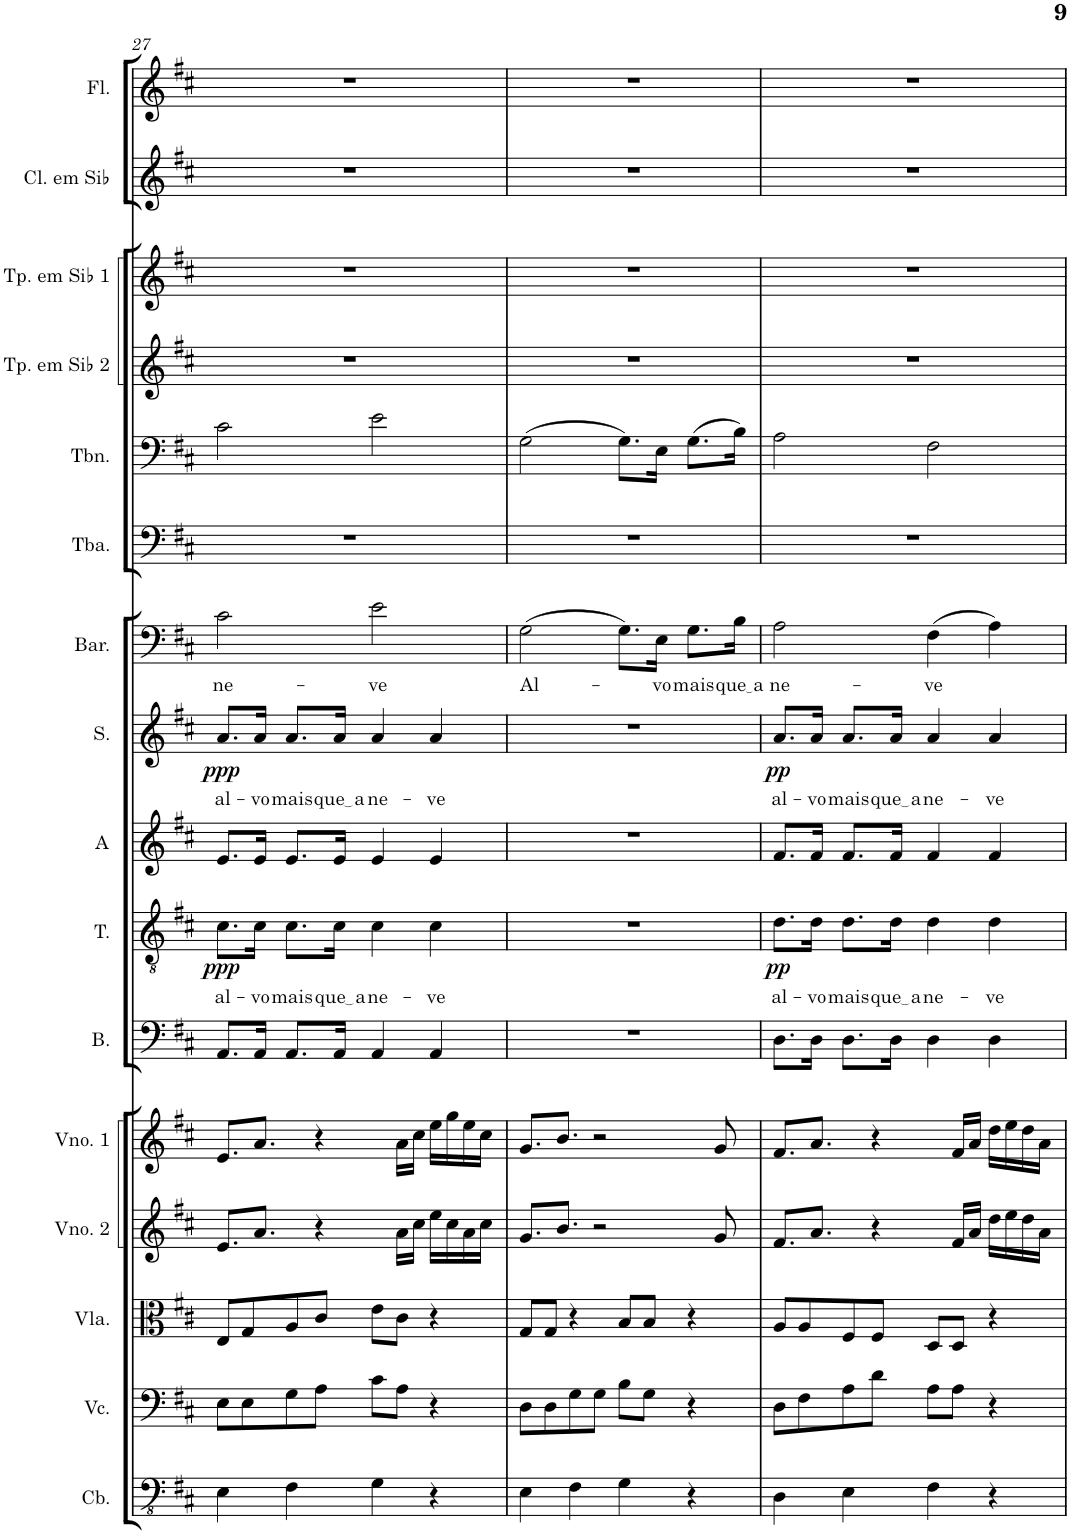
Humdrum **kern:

**kern	**kern	**kern	**kern	**kern	**kern	**kern	**text	**dynam	**kern	**kern	**text	**dynam	**kern	**text	**kern	**kern	**kern	**kern	**kern	**kern
*part16	*part15	*part14	*part13	*part12	*part11	*part10	*part10	*part10	*part9	*part8	*part8	*part8	*part7	*part7	*part6	*part5	*part4	*part3	*part2	*part1
*staff16	*staff15	*staff14	*staff13	*staff12	*staff11	*staff10	*staff10	*staff10	*staff9	*staff8	*staff8	*staff8	*staff7	*staff7	*staff6	*staff5	*staff4	*staff3	*staff2	*staff1
*I"Contrabaixo	*I"Violoncelo	*I"Viola	*I"Violino 2	*I"Violino 1	*I"Baixo	*I"Tenor	*	*	*I"Alto	*I"Soprano	*	*	*I"Barítono	*	*I"Tuba	*I"Trombone	*I"Tromp2  Sib	*I"Tromp Sib 1	*I"Clar Sib	*I"Flauta T.
*I'Cb.	*I'Vc.	*I'Vla.	*I'Vno. 2	*I'Vno. 1	*I'B.	*I'T.	*	*	*I'A	*I'S.	*	*	*I'Bar.	*	*I'Tba.	*I'Tbn.	*	*	*	*I'Fl.
!!LO:PB:g=z
*clefFv4	*clefF4	*clefC3	*clefG2	*clefG2	*clefF4	*clefGv2	*	*	*clefG2	*clefG2	*	*	*clefF4	*	*clefF4	*clefF4	*clefG2	*clefG2	*clefG2	*clefG2
*Trd7c12	*	*	*	*	*	*	*	*	*	*	*	*	*	*	*	*	*Trd1c2	*Trd1c2	*Trd1c2	*
*k[f#c#]	*k[f#c#]	*k[f#c#]	*k[f#c#]	*k[f#c#]	*k[f#c#]	*k[f#c#]	*	*	*k[f#c#]	*k[f#c#]	*	*	*k[f#c#]	*	*k[f#c#]	*k[f#c#]	*k[f#c#]	*k[f#c#]	*k[f#c#]	*k[f#c#]
*M4/4	*M4/4	*M4/4	*M4/4	*M4/4	*M4/4	*M4/4	*	*	*M4/4	*M4/4	*	*	*M4/4	*	*M4/4	*M4/4	*M4/4	*M4/4	*M4/4	*M4/4
=27	=27	=27	=27	=27	=27	=27	=27	=27	=27	=27	=27	=27	=27	=27	=27	=27	=27	=27	=27	=27
!	!	!	!	!	!	!	!LO:LY:b	!LO:DY:b	!	!	!LO:LY:b	!LO:DY:b	!	!LO:LY:b	!	!	!	!	!	!
4EE\	8E\L	8E/L	8.e/L	8.e/L	8.AA/L	8.c#\L	al-	ppp	8.e/L	8.a/L	al-	ppp	2c#\	ne-	1r	2c#\	1r	1r	1r	1r
.	8E\	8G/	.	.	.	.	.	.	.	.	.	.	.	.	.	.	.	.	.	.
!	!	!	!	!	!	!	!LO:LY:b	!	!	!	!LO:LY:b	!	!	!	!	!	!	!	!	!
.	.	.	8.a/J	8.a/J	16AA/Jk	16c#\Jk	-vo	.	16e/Jk	16a/Jk	-vo	.	.	.	.	.	.	.	.	.
!	!	!	!	!	!	!	!LO:LY:b	!	!	!	!LO:LY:b	!	!	!	!	!	!	!	!	!
4FF#\	8G\	8A/	.	.	8.AA/L	8.c#\L	mais	.	8.e/L	8.a/L	mais	.	.	.	.	.	.	.	.	.
.	8A\J	8c#/J	4r	4r	.	.	.	.	.	.	.	.	.	.	.	.	.	.	.	.
!	!	!	!	!	!	!	!LO:LY:b	!	!	!	!LO:LY:b	!	!	!	!	!	!	!	!	!
.	.	.	.	.	16AA/Jk	16c#\Jk	que a	.	16e/Jk	16a/Jk	que a	.	.	.	.	.	.	.	.	.
!	!	!	!	!	!	!	!LO:LY:b	!	!	!	!LO:LY:b	!	!	!LO:LY:b	!	!	!	!	!	!
4GG\	8c#\L	8e\L	.	.	4AA/	4c#\	ne-	.	4e/	4a/	ne-	.	2e\	-ve	.	2e\	.	.	.	.
.	8A\J	8c#\J	16a\LL	16a\LL	.	.	.	.	.	.	.	.	.	.	.	.	.	.	.	.
.	.	.	16cc#\JJ	16cc#\JJ	.	.	.	.	.	.	.	.	.	.	.	.	.	.	.	.
!	!	!	!	!	!	!	!LO:LY:b	!	!	!	!LO:LY:b	!	!	!	!	!	!	!	!	!
4r	4r	4r	16ee\LL	16ee\LL	4AA/	4c#\	-ve	.	4e/	4a/	-ve	.	.	.	.	.	.	.	.	.
.	.	.	16cc#\	16gg\	.	.	.	.	.	.	.	.	.	.	.	.	.	.	.	.
.	.	.	16a\	16ee\	.	.	.	.	.	.	.	.	.	.	.	.	.	.	.	.
.	.	.	16cc#\JJ	16cc#\JJ	.	.	.	.	.	.	.	.	.	.	.	.	.	.	.	.
=28	=28	=28	=28	=28	=28	=28	=28	=28	=28	=28	=28	=28	=28	=28	=28	=28	=28	=28	=28	=28
!	!	!	!	!	!	!	!	!	!	!	!	!	!	!LO:LY:b	!	!	!	!	!	!
4EE\	8D\L	8G/L	8.g/L	8.g/L	1r	1r	.	.	1r	1r	.	.	(2G\	Al-	1r	(2G\	1r	1r	1r	1r
.	8D\	8G/J	.	.	.	.	.	.	.	.	.	.	.	.	.	.	.	.	.	.
.	.	.	8.b/J	8.b/J	.	.	.	.	.	.	.	.	.	.	.	.	.	.	.	.
4FF#\	8G\	4r	.	.	.	.	.	.	.	.	.	.	.	.	.	.	.	.	.	.
.	8G\J	.	2r	2r	.	.	.	.	.	.	.	.	.	.	.	.	.	.	.	.
4GG\	8B\L	8B/L	.	.	.	.	.	.	.	.	.	.	8.G\L)	.	.	8.G\L)	.	.	.	.
.	8G\J	8B/J	.	.	.	.	.	.	.	.	.	.	.	.	.	.	.	.	.	.
!	!	!	!	!	!	!	!	!	!	!	!	!	!	!LO:LY:b	!	!	!	!	!	!
.	.	.	.	.	.	.	.	.	.	.	.	.	16E\Jk	-vo	.	16E\Jk	.	.	.	.
!	!	!	!	!	!	!	!	!	!	!	!	!	!	!LO:LY:b	!	!	!	!	!	!
4r	4r	4r	.	.	.	.	.	.	.	.	.	.	8.G\L	mais	.	(8.G\L	.	.	.	.
.	.	.	8g/	8g/	.	.	.	.	.	.	.	.	.	.	.	.	.	.	.	.
!	!	!	!	!	!	!	!	!	!	!	!	!	!	!LO:LY:b	!	!	!	!	!	!
.	.	.	.	.	.	.	.	.	.	.	.	.	16B\Jk	que a	.	16B\Jk)	.	.	.	.
=29	=29	=29	=29	=29	=29	=29	=29	=29	=29	=29	=29	=29	=29	=29	=29	=29	=29	=29	=29	=29
!	!	!	!	!	!	!	!LO:LY:b	!LO:DY:b	!	!	!LO:LY:b	!LO:DY:b	!	!LO:LY:b	!	!	!	!	!	!
4DD\	8D\L	8A/L	8.f#/L	8.f#/L	8.D\L	8.d\L	al-	pp	8.f#/L	8.a/L	al-	pp	2A\	ne-	1r	2A\	1r	1r	1r	1r
.	8F#\	8A/	.	.	.	.	.	.	.	.	.	.	.	.	.	.	.	.	.	.
!	!	!	!	!	!	!	!LO:LY:b	!	!	!	!LO:LY:b	!	!	!	!	!	!	!	!	!
.	.	.	8.a/J	8.a/J	16D\Jk	16d\Jk	-vo	.	16f#/Jk	16a/Jk	-vo	.	.	.	.	.	.	.	.	.
!	!	!	!	!	!	!	!LO:LY:b	!	!	!	!LO:LY:b	!	!	!	!	!	!	!	!	!
4EE\	8A\	8F#/	.	.	8.D\L	8.d\L	mais	.	8.f#/L	8.a/L	mais	.	.	.	.	.	.	.	.	.
.	8d\J	8F#/J	4r	4r	.	.	.	.	.	.	.	.	.	.	.	.	.	.	.	.
!	!	!	!	!	!	!	!LO:LY:b	!	!	!	!LO:LY:b	!	!	!	!	!	!	!	!	!
.	.	.	.	.	16D\Jk	16d\Jk	que a	.	16f#/Jk	16a/Jk	que a	.	.	.	.	.	.	.	.	.
!	!	!	!	!	!	!	!LO:LY:b	!	!	!	!LO:LY:b	!	!	!LO:LY:b	!	!	!	!	!	!
4FF#\	8A\L	8D/L	.	.	4D\	4d\	ne-	.	4f#/	4a/	ne-	.	(4F#\	-ve	.	2F#\	.	.	.	.
.	8A\J	8D/J	16f#/LL	16f#/LL	.	.	.	.	.	.	.	.	.	.	.	.	.	.	.	.
.	.	.	16a/JJ	16a/JJ	.	.	.	.	.	.	.	.	.	.	.	.	.	.	.	.
!	!	!	!	!	!	!	!LO:LY:b	!	!	!	!LO:LY:b	!	!	!	!	!	!	!	!	!
4r	4r	4r	16dd\LL	16dd\LL	4D\	4d\	-ve	.	4f#/	4a/	-ve	.	4A\)	.	.	.	.	.	.	.
.	.	.	16ee\	16ee\	.	.	.	.	.	.	.	.	.	.	.	.	.	.	.	.
.	.	.	16dd\	16dd\	.	.	.	.	.	.	.	.	.	.	.	.	.	.	.	.
.	.	.	16a\JJ	16a\JJ	.	.	.	.	.	.	.	.	.	.	.	.	.	.	.	.
=	=	=	=	=	=	=	=	=	=	=	=	=	=	=	=	=	=	=	=	=
*-	*-	*-	*-	*-	*-	*-	*-	*-	*-	*-	*-	*-	*-	*-	*-	*-	*-	*-	*-	*-
